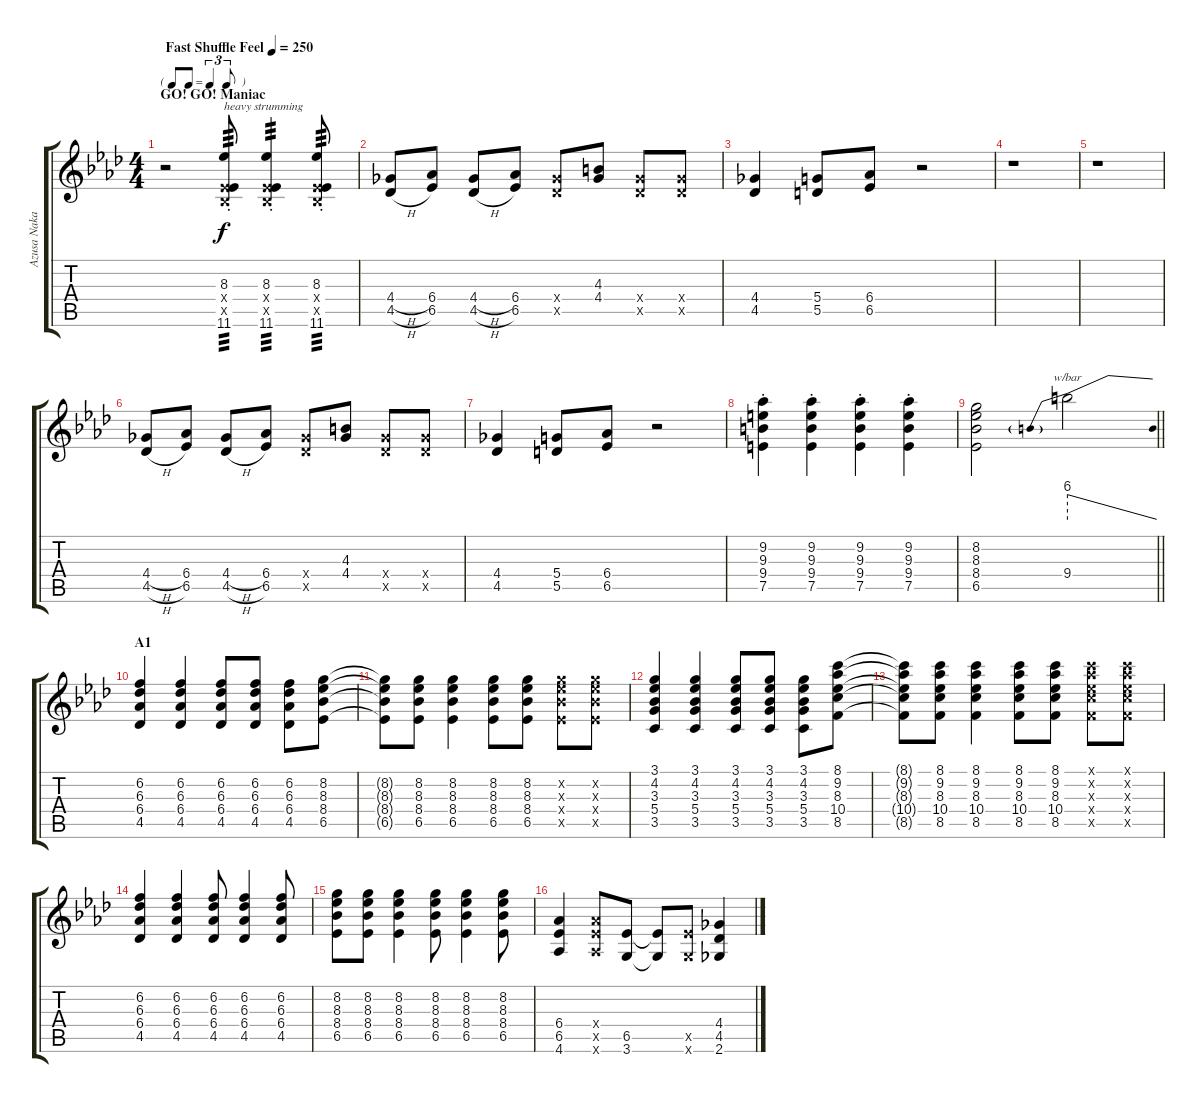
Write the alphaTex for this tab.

\track ("Azusa Nakano" "Azusa Naka") {instrument overdrivenguitar}
\staff {score tabs}
\tuning (E4 B3 G3 D3 A2 E2) {hide}
\ts (4 4)
\tf triplet8th
\section ("" "GO! GO! Maniac")
\tempo (250 "Fast Shuffle Feel")
\clef g2
\ks ab
r.2{dy f instrument overdrivenguitar} (8.3{st} 1.4{x} 1.5{x} 11.6{st}).8{txt "heavy strumming" tp 3} (8.3{st} 1.4{x} 1.5{x} 11.6{st}).4{tp 3} (8.3{st} 1.4{x} 1.5{x} 11.6{st}).8{tp 3} |
(4.4{h} 4.5{h}).8 (6.4 6.5).8 (4.4{h} 4.5{h}).8 (6.4 6.5).8 (4.4{x} 4.5{x}).8 (4.3 4.4).8 (4.4{x} 4.5{x}).8 (4.4{x} 4.5{x}).8 |
(4.4 4.5).4 (5.4 5.5).8 (6.4 6.5).8 r.2 |
r.1 |
r.1 |
(4.4{h} 4.5{h}).8 (6.4 6.5).8 (4.4{h} 4.5{h}).8 (6.4 6.5).8 (4.4{x} 4.5{x}).8 (4.3 4.4).8 (4.4{x} 4.5{x}).8 (4.4{x} 4.5{x}).8 |
(4.4 4.5).4 (5.4 5.5).8 (6.4 6.5).8 r.2 |
(9.2{st} 9.3{st} 9.4{st} 7.5{st}).4 (9.2{st} 9.3{st} 9.4{st} 7.5{st}).4 (9.2{st} 9.3{st} 9.4{st} 7.5{st}).4 (9.2{st} 9.3{st} 9.4{st} 7.5{st}).4 |
\barLineRight lightlight
(8.2 8.3 8.4 6.5).2 9.4.2{tbe (predivedive default 0 24 60 0)} |
\section ("" "A1")
(6.2 6.3 6.4 4.5).4 (6.2 6.3 6.4 4.5).4 (6.2 6.3 6.4 4.5).8 (6.2 6.3 6.4 4.5).8 (6.2 6.3 6.4 4.5).8 (8.2 8.3 8.4 6.5).8 |
(8.2{t} 8.3{t} 8.4{t} 6.5{t}).8 (8.2 8.3 8.4 6.5).8 (8.2 8.3 8.4 6.5).4 (8.2 8.3 8.4 6.5).8 (8.2 8.3 8.4 6.5).8 (8.2{x} 8.3{x} 8.4{x} 6.5{x}).8 (8.2{x} 8.3{x} 8.4{x} 6.5{x}).8 |
(3.1 4.2 3.3 5.4 3.5).4 (3.1 4.2 3.3 5.4 3.5).4 (3.1 4.2 3.3 5.4 3.5).8 (3.1 4.2 3.3 5.4 3.5).8 (3.1 4.2 3.3 5.4 3.5).8 (8.1 9.2 8.3 10.4 8.5).8 |
(8.1{t} 9.2{t} 8.3{t} 10.4{t} 8.5{t}).8 (8.1 9.2 8.3 10.4 8.5).8 (8.1 9.2 8.3 10.4 8.5).4 (8.1 9.2 8.3 10.4 8.5).8 (8.1 9.2 8.3 10.4 8.5).8 (8.1{x} 9.2{x} 8.3{x} 10.4{x} 8.5{x}).8 (8.1{x} 9.2{x} 8.3{x} 10.4{x} 8.5{x}).8 |
(6.2 6.3 6.4 4.5).4 (6.2 6.3 6.4 4.5).4 (6.2 6.3 6.4 4.5).8 (6.2 6.3 6.4 4.5).4 (6.2 6.3 6.4 4.5).8 |
(8.2 8.3 8.4 6.5).8 (8.2 8.3 8.4 6.5).8 (8.2 8.3 8.4 6.5).4 (8.2 8.3 8.4 6.5).8 (8.2 8.3 8.4 6.5).4 (8.2 8.3 8.4 6.5).8 |
(6.4 6.5 4.6).4 (6.4{x} 6.5{x} 4.6{x}).8 (6.5 3.6).8 (6.5{t} 3.6{t}).8 (6.5{x} 3.6{x}).8 (4.4 4.5 2.6).4
